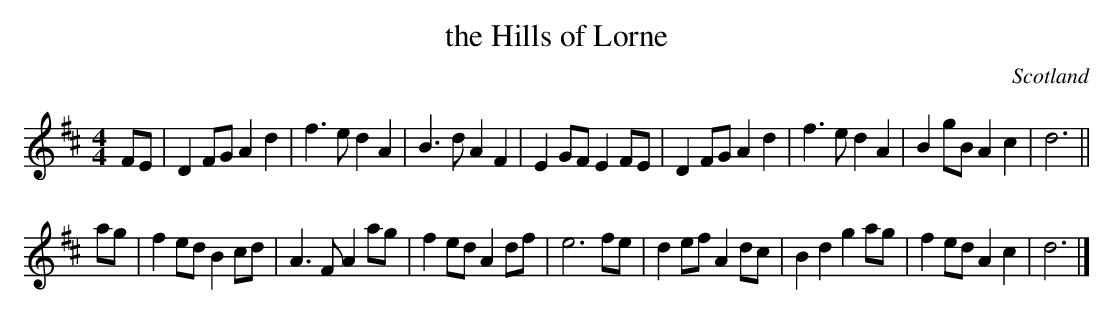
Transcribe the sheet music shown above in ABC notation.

X:1
T:the Hills of Lorne
M:4/4
O:Scotland
K:D major
FE|\
D2FG A2d2|f3e d2A2|B3d A2F2|E2GF E2FE|\
D2FG A2d2|f3e d2A2|B2gB A2c2|d6||
ag|\
f2ed B2cd|A3F A2ag|f2ed A2df|e6 fe|\
d2ef A2dc|B2d2 g2ag|f2ed A2c2|d6|]
